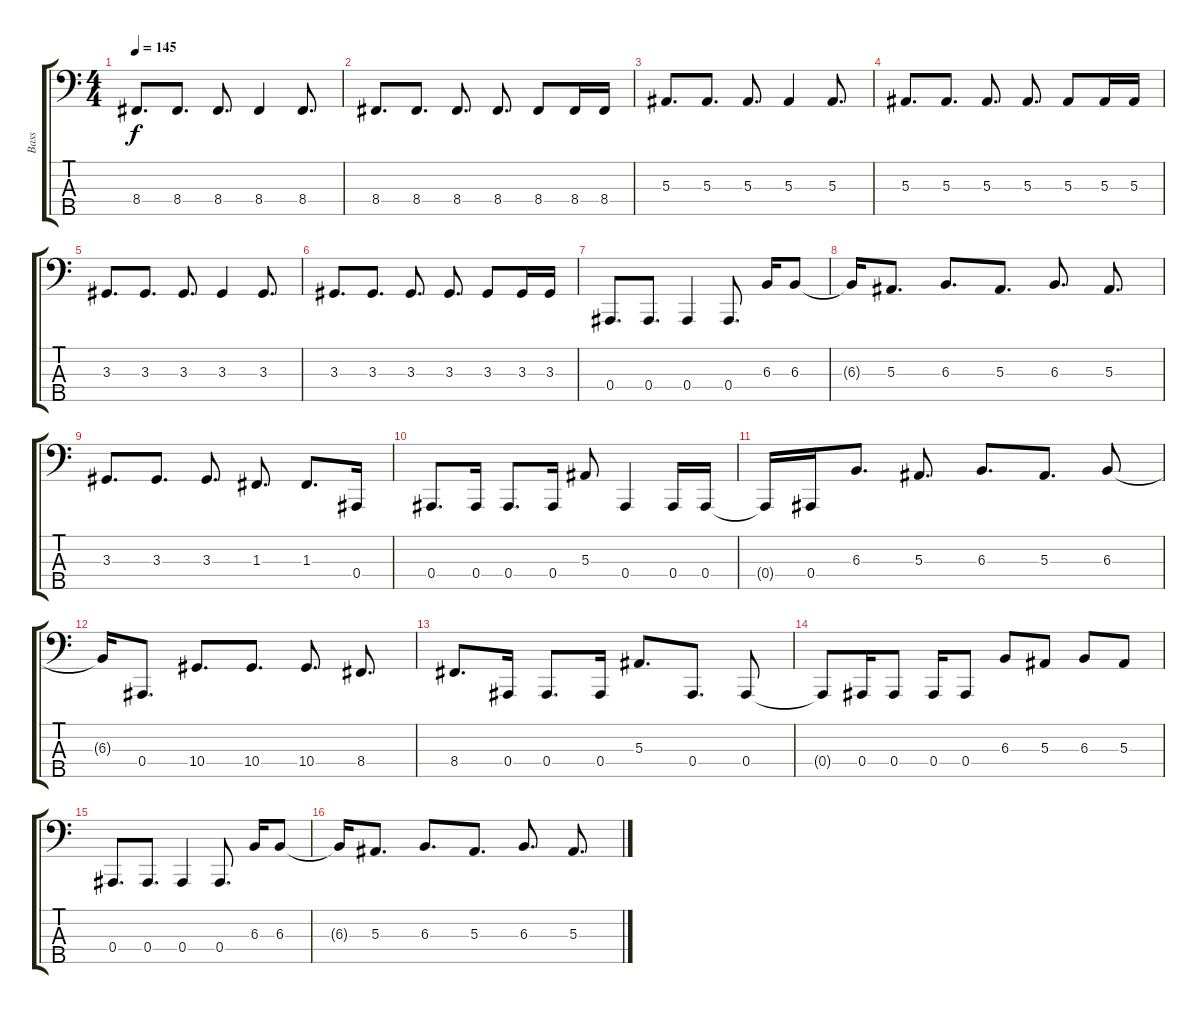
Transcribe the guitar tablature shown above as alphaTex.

\track ("Bass" "Bass") {instrument electricbasspick}
\staff {score tabs}
\tuning (Eb2 Bb1 F1 Bb0 G0) {hide}
\ts (4 4)
\tempo 145
\clef f4
\ks c
8.4.8{d dy f} 8.4.8{d} 8.4.8{d} 8.4.4 8.4.8{d} |
8.4.8{d} 8.4.8{d} 8.4.8{d} 8.4.8{d} 8.4.8 8.4.16 8.4.16 |
5.3.8{d} 5.3.8{d} 5.3.8{d} 5.3.4 5.3.8{d} |
5.3.8{d} 5.3.8{d} 5.3.8{d} 5.3.8{d} 5.3.8 5.3.16 5.3.16 |
3.3.8{d} 3.3.8{d} 3.3.8{d} 3.3.4 3.3.8{d} |
3.3.8{d} 3.3.8{d} 3.3.8{d} 3.3.8{d} 3.3.8 3.3.16 3.3.16 |
0.4.8{d} 0.4.8{d} 0.4.4 0.4.8{d} 6.3.16 6.3.8 |
6.3{t}.16 5.3.8{d} 6.3.8{d} 5.3.8{d} 6.3.8{d} 5.3.8{d} |
3.3.8{d} 3.3.8{d} 3.3.8{d} 1.3.8{d} 1.3.8{d} 0.4.16 |
0.4.8{d} 0.4.16 0.4.8{d} 0.4.16 5.3.8 0.4.4 0.4.16 0.4.16 |
0.4{t}.16 0.4.16 6.3.8{d} 5.3.8{d} 6.3.8{d} 5.3.8{d} 6.3.8 |
6.3{t}.16 0.4.8{d} 10.4.8{d} 10.4.8{d} 10.4.8{d} 8.4.8{d} |
8.4.8{d} 0.4.16 0.4.8{d} 0.4.16 5.3.8{d} 0.4.8{d} 0.4.8 |
0.4{t}.8 0.4.16 0.4.8 0.4.16 0.4.8 6.3.8 5.3.8 6.3.8 5.3.8 |
0.4.8{d} 0.4.8{d} 0.4.4 0.4.8{d} 6.3.16 6.3.8 |
6.3{t}.16 5.3.8{d} 6.3.8{d} 5.3.8{d} 6.3.8{d} 5.3.8{d}
